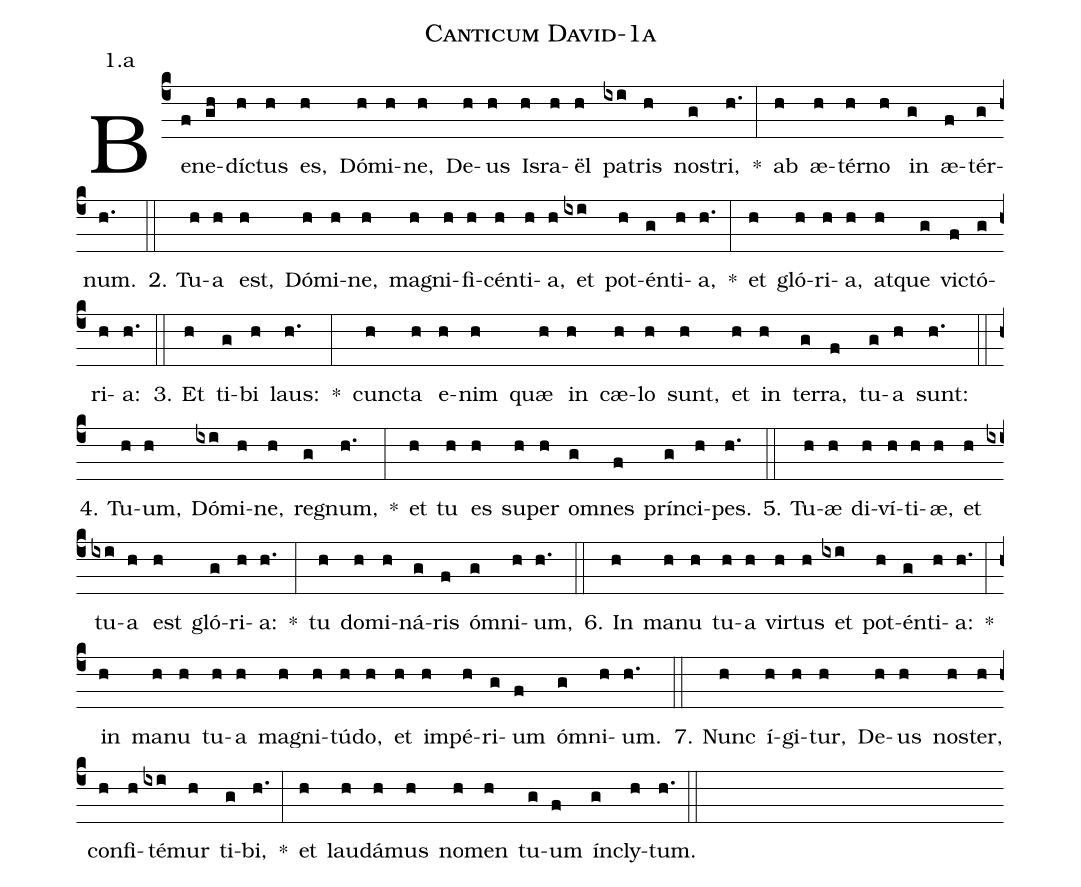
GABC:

name: Canticum David-1a;
annotation: 1.a;
%%
(c4)Be(f)ne(gh)díc(h)tus(h) es,(h) Dó(h)mi(h)ne,(h) De(h)us(h) Is(h)ra(h)ël(h) pa(ixi)tris(h) nos(g)tri,(h.) *(:) ab(h) æ(h)tér(h)no(h) in(g) æ(f)tér(g)num.(h.) (::)
2. Tu(h)a(h) est,(h) Dó(h)mi(h)ne,(h) ma(h)gni(h)fi(h)cén(h)ti(h)a,(h) et(ixi) pot(h)én(g)ti(h)a,(h.) *(:) et(h) gló(h)ri(h)a,(h) at(h)que(g) vic(f)tó(g)ri(h)a:(h.) (::)
3. Et(h) ti(g)bi(h) laus:(h.) *(:) cunc(h)ta(h) e(h)nim(h) quæ(h) in(h) cæ(h)lo(h) sunt,(h) et(h) in(h) ter(g)ra,(f) tu(g)a(h) sunt:(h.) (::)
4. Tu(h)um,(h) Dó(ixi)mi(h)ne,(h) re(g)gnum,(h.) *(:) et(h) tu(h) es(h) su(h)per(h) om(g)nes(f) prín(g)ci(h)pes.(h.) (::)
5. Tu(h)æ(h) di(h)ví(h)ti(h)æ,(h) et(h) tu(ixi)a(h) est(h) gló(g)ri(h)a:(h.) *(:) tu(h) do(h)mi(h)ná(g)ris(f) óm(g)ni(h)um,(h.) (::)
6. In(h) ma(h)nu(h) tu(h)a(h) vir(h)tus(h) et(ixi) pot(h)én(g)ti(h)a:(h.) *(:) in(h) ma(h)nu(h) tu(h)a(h) ma(h)gni(h)tú(h)do,(h) et(h) im(h)pé(h)ri(g)um(f) óm(g)ni(h)um.(h.) (::)
7. Nunc(h) í(h)gi(h)tur,(h) De(h)us(h) nos(h)ter,(h) con(h)fi(h)té(ixi)mur(h) ti(g)bi,(h.) *(:) et(h) lau(h)dá(h)mus(h) no(h)men(h) tu(g)um(f) ín(g)cly(h)tum.(h.) (::)
